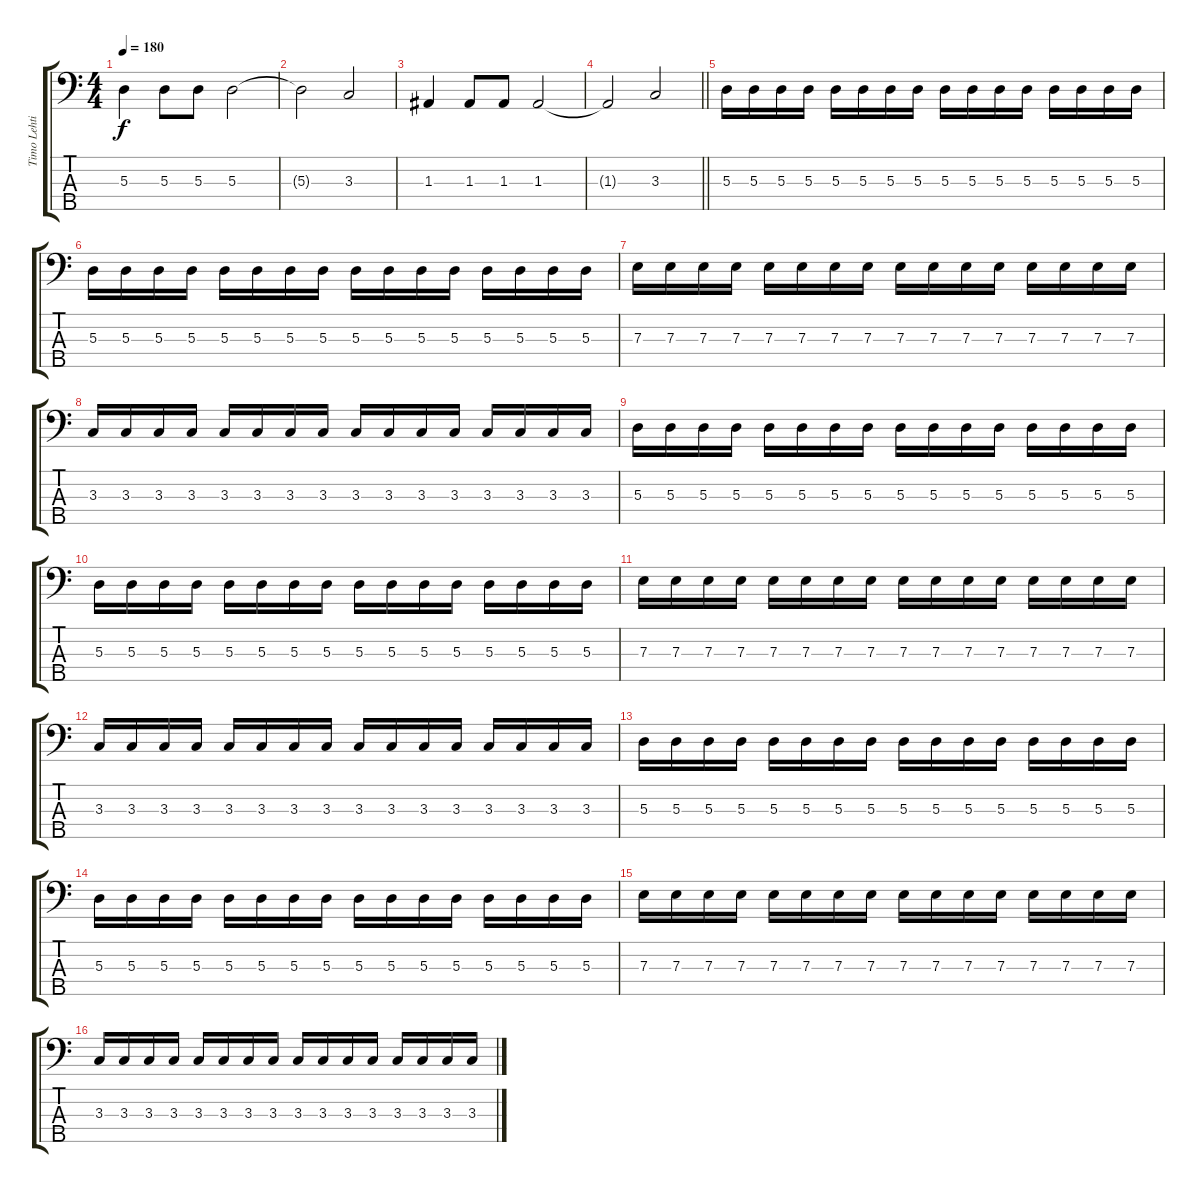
\track ("Timo Lehtinen - Bass" "Timo Lehti") {instrument electricbassfinger}
\staff {score tabs}
\tuning (G2 D2 A1 E1 B0) {hide}
\ts (4 4)
\tempo 180
\clef f4
\ks c
5.3.4{dy f} 5.3.8 5.3.8 5.3.2 |
5.3{t}.2 3.3.2 |
1.3.4 1.3.8 1.3.8 1.3.2 |
\barLineRight lightlight
1.3{t}.2 3.3.2 |
\section ("" "")
5.3.16 5.3.16 5.3.16 5.3.16 5.3.16 5.3.16 5.3.16 5.3.16 5.3.16 5.3.16 5.3.16 5.3.16 5.3.16 5.3.16 5.3.16 5.3.16 |
5.3.16 5.3.16 5.3.16 5.3.16 5.3.16 5.3.16 5.3.16 5.3.16 5.3.16 5.3.16 5.3.16 5.3.16 5.3.16 5.3.16 5.3.16 5.3.16 |
7.3.16 7.3.16 7.3.16 7.3.16 7.3.16 7.3.16 7.3.16 7.3.16 7.3.16 7.3.16 7.3.16 7.3.16 7.3.16 7.3.16 7.3.16 7.3.16 |
3.3.16 3.3.16 3.3.16 3.3.16 3.3.16 3.3.16 3.3.16 3.3.16 3.3.16 3.3.16 3.3.16 3.3.16 3.3.16 3.3.16 3.3.16 3.3.16 |
5.3.16 5.3.16 5.3.16 5.3.16 5.3.16 5.3.16 5.3.16 5.3.16 5.3.16 5.3.16 5.3.16 5.3.16 5.3.16 5.3.16 5.3.16 5.3.16 |
5.3.16 5.3.16 5.3.16 5.3.16 5.3.16 5.3.16 5.3.16 5.3.16 5.3.16 5.3.16 5.3.16 5.3.16 5.3.16 5.3.16 5.3.16 5.3.16 |
7.3.16 7.3.16 7.3.16 7.3.16 7.3.16 7.3.16 7.3.16 7.3.16 7.3.16 7.3.16 7.3.16 7.3.16 7.3.16 7.3.16 7.3.16 7.3.16 |
3.3.16 3.3.16 3.3.16 3.3.16 3.3.16 3.3.16 3.3.16 3.3.16 3.3.16 3.3.16 3.3.16 3.3.16 3.3.16 3.3.16 3.3.16 3.3.16 |
5.3.16 5.3.16 5.3.16 5.3.16 5.3.16 5.3.16 5.3.16 5.3.16 5.3.16 5.3.16 5.3.16 5.3.16 5.3.16 5.3.16 5.3.16 5.3.16 |
5.3.16 5.3.16 5.3.16 5.3.16 5.3.16 5.3.16 5.3.16 5.3.16 5.3.16 5.3.16 5.3.16 5.3.16 5.3.16 5.3.16 5.3.16 5.3.16 |
7.3.16 7.3.16 7.3.16 7.3.16 7.3.16 7.3.16 7.3.16 7.3.16 7.3.16 7.3.16 7.3.16 7.3.16 7.3.16 7.3.16 7.3.16 7.3.16 |
3.3.16 3.3.16 3.3.16 3.3.16 3.3.16 3.3.16 3.3.16 3.3.16 3.3.16 3.3.16 3.3.16 3.3.16 3.3.16 3.3.16 3.3.16 3.3.16
